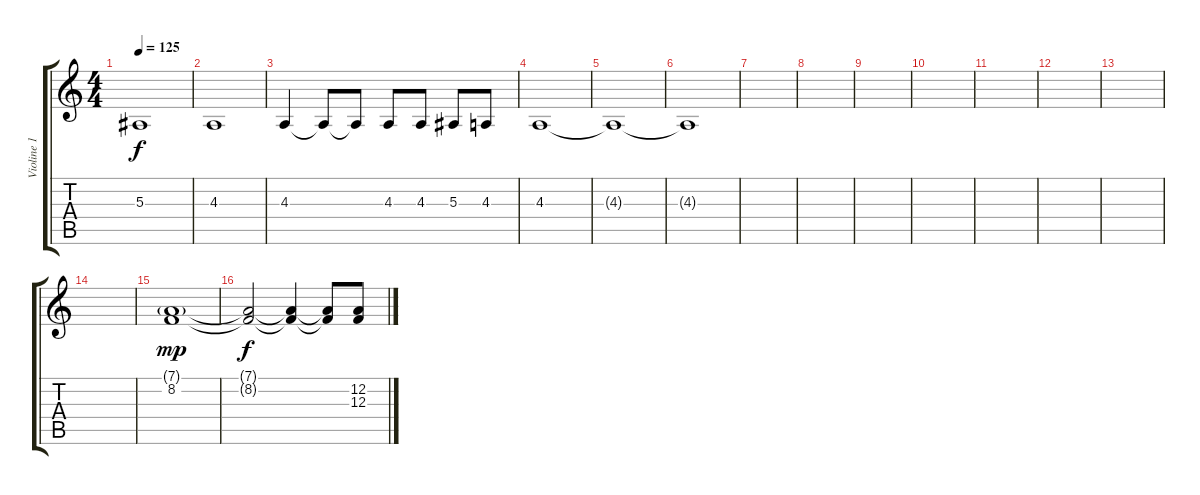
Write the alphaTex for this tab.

\track ("Violine 1" "Violine 1") {instrument tremolostrings}
\staff {score tabs}
\tuning (D4 A3 F3 C3 G2 D2) {hide}
\ts (4 4)
\tempo 125
\clef g2
\ks c
5.3.1{dy f} |
4.3.1 |
4.3.4 4.3{t}.8 4.3{t}.8 4.3.8 4.3.8 5.3.8 4.3.8 |
4.3.1 |
4.3{t}.1{volume 0} |
4.3{t}.1 |
|
|
|
|
|
|
|
|
(7.1{g} 8.2).1{dy mp volume 10} |
(7.1{t} 8.2{t}).2{dy f} (7.1{t} 8.2{t}).4 (7.1{t} 8.2{t}).8 (12.2 12.3).8
